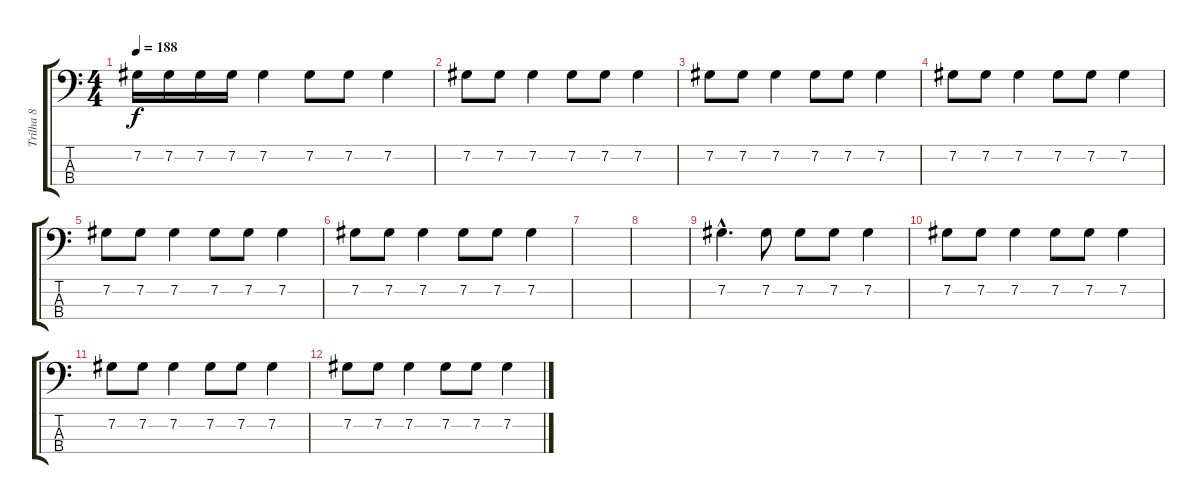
\track ("Trilha 8" "Trilha 8") {instrument electricbassfinger}
\staff {score tabs}
\tuning (Gb2 Db2 Ab1 Eb1) {hide}
\ts (4 4)
\tempo 188
\clef f4
\ks c
7.2.16{dy f instrument electricbassfinger} 7.2.16 7.2.16 7.2.16 7.2.4 7.2.8 7.2.8 7.2.4 |
7.2.8 7.2.8 7.2.4 7.2.8 7.2.8 7.2.4 |
7.2.8 7.2.8 7.2.4 7.2.8 7.2.8 7.2.4 |
7.2.8 7.2.8 7.2.4 7.2.8 7.2.8 7.2.4 |
7.2.8 7.2.8 7.2.4 7.2.8 7.2.8 7.2.4 |
7.2.8 7.2.8 7.2.4 7.2.8 7.2.8 7.2.4 |
|
|
7.2{hac}.4{d} 7.2.8 7.2.8 7.2.8 7.2.4 |
7.2.8 7.2.8 7.2.4 7.2.8 7.2.8 7.2.4 |
7.2.8 7.2.8 7.2.4 7.2.8 7.2.8 7.2.4 |
7.2.8 7.2.8 7.2.4 7.2.8 7.2.8 7.2.4
